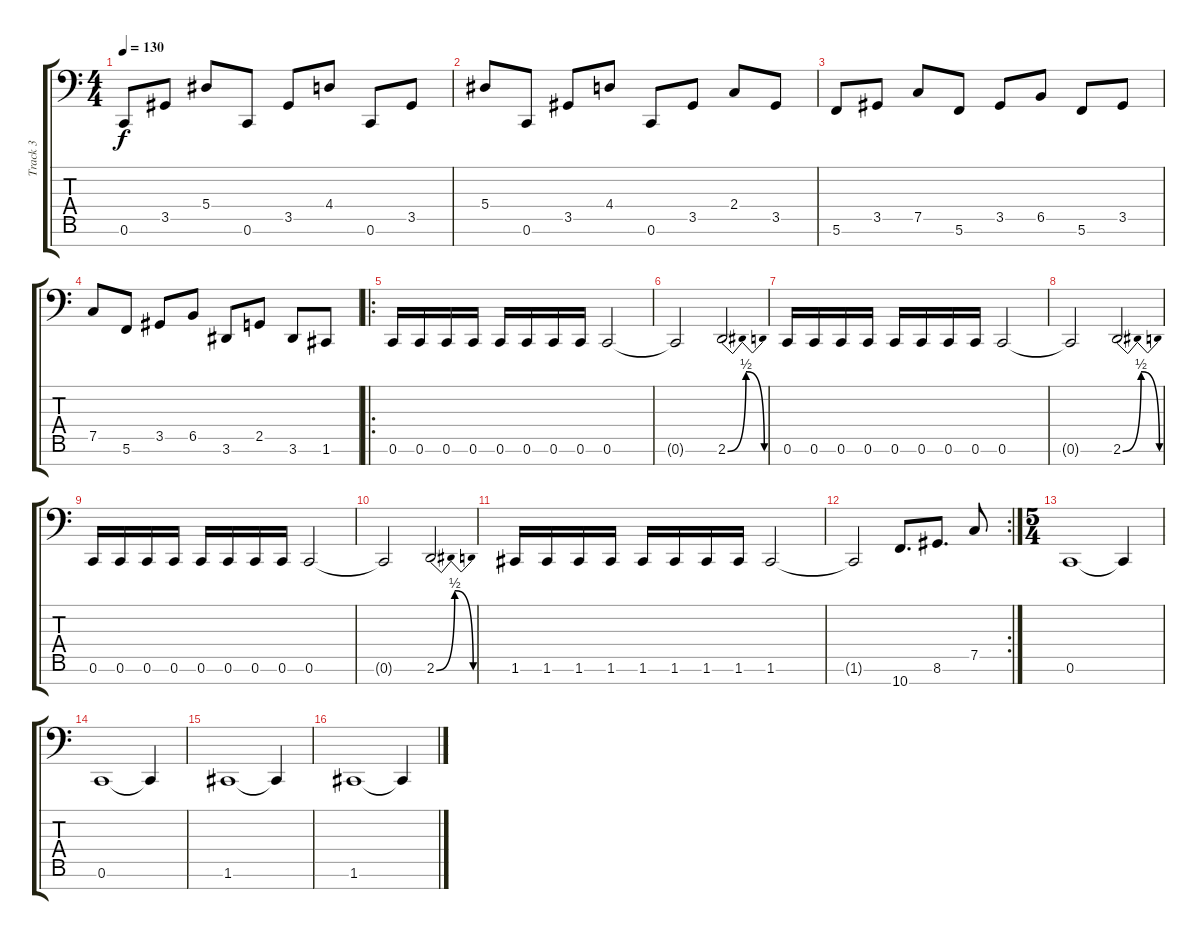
\track ("Track 3" "Track 3") {instrument electricbassfinger}
\staff {score tabs}
\tuning (C3 G2 Eb2 Bb1 F1 C1 G0) {hide}
\ts (4 4)
\tempo 130
\clef f4
\ks c
0.6.8{dy f} 3.5.8 5.4.8 0.6.8 3.5.8 4.4.8 0.6.8 3.5.8 |
5.4.8 0.6.8 3.5.8 4.4.8 0.6.8 3.5.8 2.4.8 3.5.8 |
5.6.8 3.5.8 7.5.8 5.6.8 3.5.8 6.5.8 5.6.8 3.5.8 |
7.5.8 5.6.8 3.5.8 6.5.8 3.6.8 2.5.8 3.6.8 1.6.8 |
\ro
0.6.16 0.6.16 0.6.16 0.6.16 0.6.16 0.6.16 0.6.16 0.6.16 0.6.2 |
0.6{t}.2 2.6{be (bendrelease 0 0 30 2 30 2 60 0)}.2 |
0.6.16 0.6.16 0.6.16 0.6.16 0.6.16 0.6.16 0.6.16 0.6.16 0.6.2 |
0.6{t}.2 2.6{be (bendrelease 0 0 30 2 30 2 60 0)}.2 |
0.6.16 0.6.16 0.6.16 0.6.16 0.6.16 0.6.16 0.6.16 0.6.16 0.6.2 |
0.6{t}.2 2.6{be (bendrelease 0 0 30 2 30 2 60 0)}.2 |
1.6.16 1.6.16 1.6.16 1.6.16 1.6.16 1.6.16 1.6.16 1.6.16 1.6.2 |
\rc 2
1.6{t}.2 10.7.8{d} 8.6.8{d} 7.5.8 |
\ts (5 4)
0.6.1 0.6{t}.4 |
0.6.1 0.6{t}.4 |
1.6.1 1.6{t}.4 |
1.6.1 1.6{t}.4
